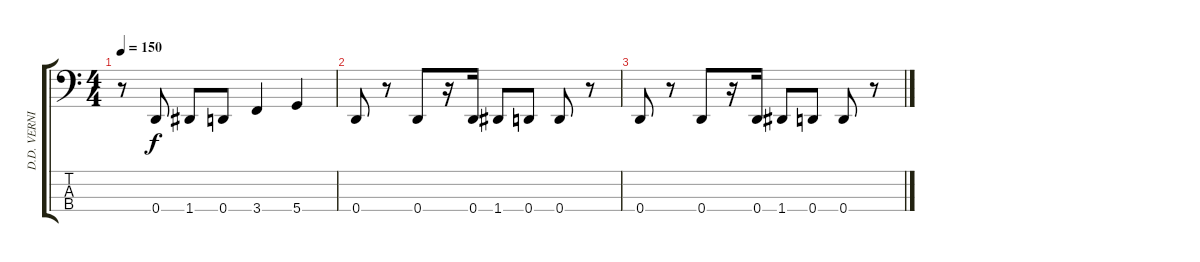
\track ("D.D. VERNI - bass" "D.D. VERNI") {instrument slapbass1}
\staff {score tabs}
\tuning (G2 D2 A1 D1) {hide}
\ts (4 4)
\tempo 150
\clef f4
\ks c
r.8{dy f} 0.4.8 1.4.8 0.4.8 3.4.4 5.4.4 |
0.4.8 r.8 0.4.8 r.16 0.4.16 1.4.8 0.4.8 0.4.8 r.8 |
0.4.8 r.8 0.4.8 r.16 0.4.16 1.4.8 0.4.8 0.4.8 r.8
